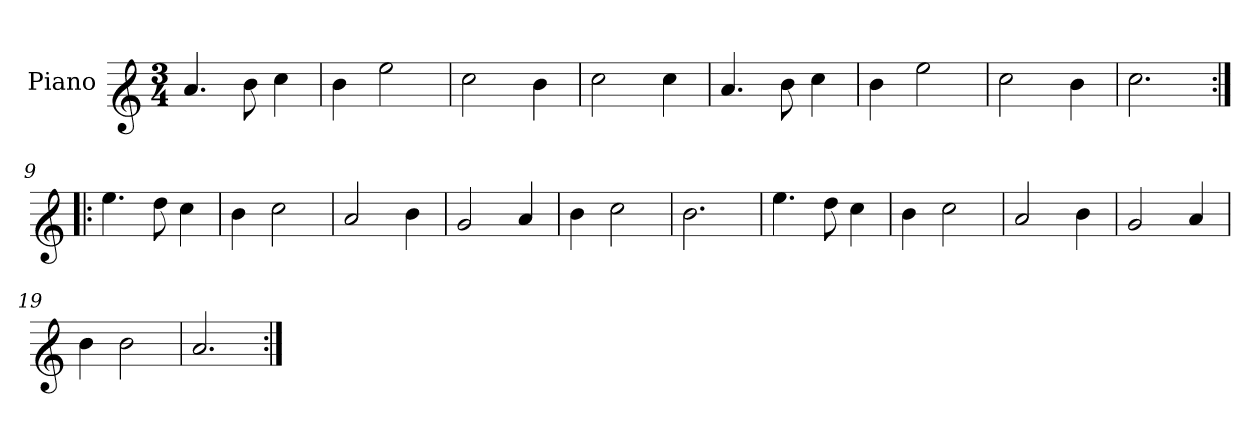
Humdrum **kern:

**kern
*part1
*staff1
*I"Piano
*I'Pno.
*clefG1
*k[]
*M3/4
=1
4.cc/
8dd\
4ee\
=2
4dd\
2gg\
=3
2ee\
4dd\
=4
2ee\
4ee\
=5
4.cc/
8dd\
4ee\
=6
4dd\
2gg\
=7
2ee\
4dd\
=8
2.ee\
=9:|!|:
4.gg\
8ff\
4ee\
=10
4dd\
2ee\
=11
2cc/
4dd\
=12
2b/
4cc/
=13
4dd\
2ee\
=14
2.dd\
=15
4.gg\
8ff\
4ee\
=16
4dd\
2ee\
=17
2cc/
4dd\
=18
2b/
4cc/
=19
4dd\
2dd\
=20
2.cc/
=:|!
*-
